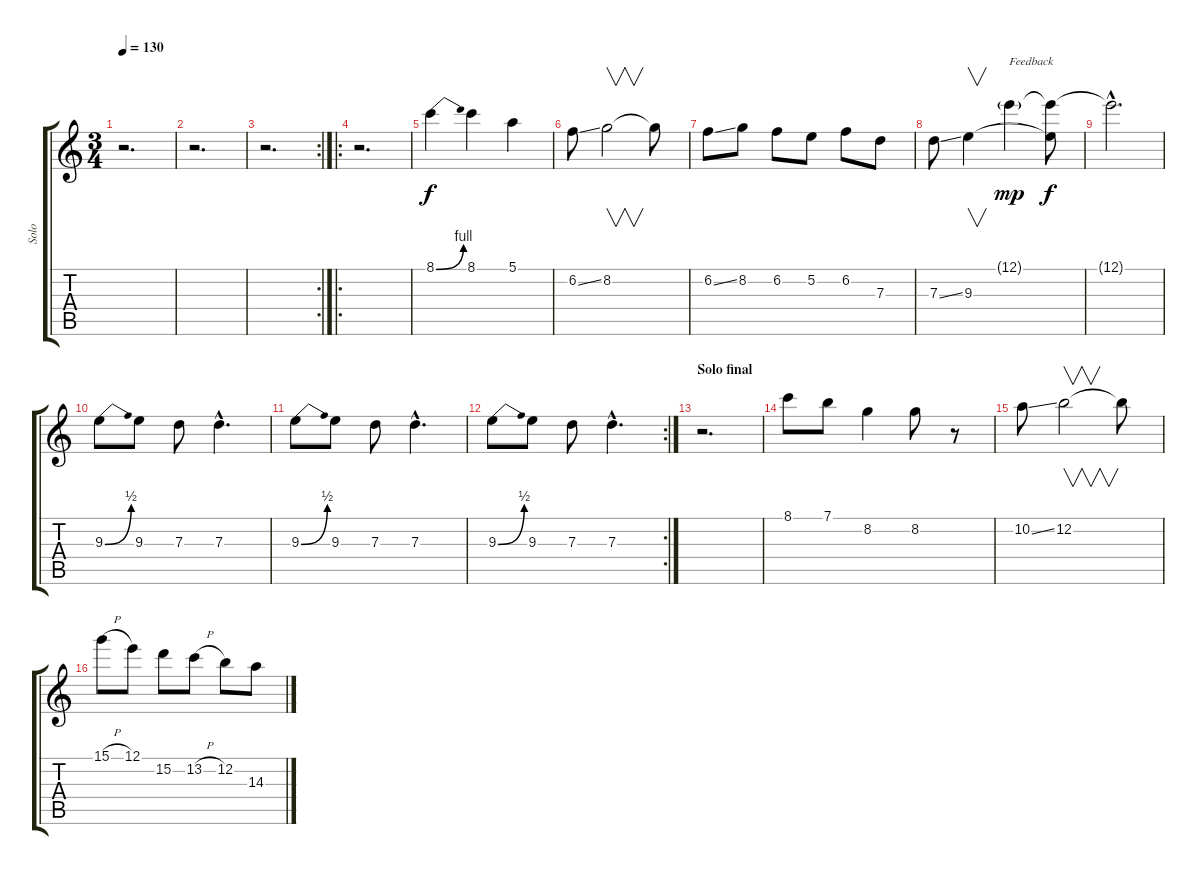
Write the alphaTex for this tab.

\track ("Solo" "Solo") {instrument distortionguitar}
\staff {score tabs}
\tuning (E4 B3 G3 D3 A2 E2) {hide}
\ts (3 4)
\tempo 130
\clef g2
\ks c
r.2{d dy f} |
r.2{d} |
\rc 2
r.2{d} |
\ro
r.2{d} |
8.1{be (bend 0 0 60 4)}.4 8.1.4 5.1.4 |
6.2{ss}.8 8.2.2{v} 8.2{t}.8 |
6.2{ss}.8 8.2.8 6.2.8 5.2.8 6.2.8 7.3.8 |
7.3{ss}.8 9.3.4{v} 12.1{g}.4{txt "Feedback" dy mp} (12.1{t} 9.3{t}).8{dy f} |
12.1{hac t}.2{d} |
9.3{be (bend 0 0 60 2)}.8 9.3.8 7.3.8 7.3{hac}.4{d} |
9.3{be (bend 0 0 60 2)}.8 9.3.8 7.3.8 7.3{hac}.4{d} |
\rc 2
9.3{be (bend 0 0 60 2)}.8 9.3.8 7.3.8 7.3{hac}.4{d} |
\section ("" "Solo final")
r.2{d} |
8.1.8 7.1.8 8.2.4 8.2.8 r.8 |
10.2{ss}.8 12.2.2{v} 12.2{t}.8 |
15.1{h}.8 12.1.8 15.2.8 13.2{h}.8 12.2.8 14.3.8
